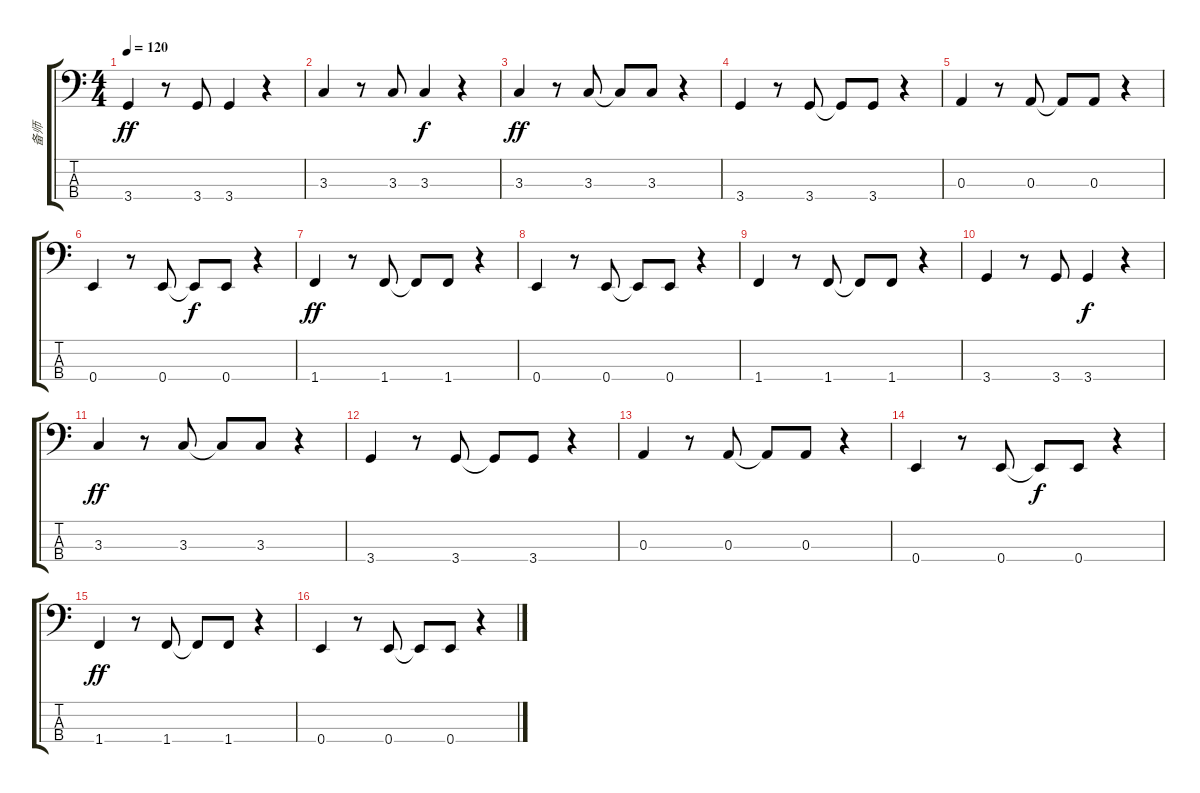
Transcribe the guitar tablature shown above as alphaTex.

\track ("备师" "备师") {instrument electricguitarjazz}
\staff {score tabs}
\tuning (G2 D2 A1 E1) {hide}
\ts (4 4)
\tempo 120
\clef f4
\ks c
3.4.4{dy ff} r.8 3.4.8 3.4.4 r.4 |
3.3.4 r.8 3.3.8 3.3.4{dy f} r.4 |
3.3.4{dy ff} r.8 3.3.8 3.3{t}.8 3.3.8 r.4 |
3.4.4 r.8 3.4.8 3.4{t}.8 3.4.8 r.4 |
0.3.4 r.8 0.3.8 0.3{t}.8 0.3.8 r.4 |
0.4.4 r.8 0.4.8 0.4{t}.8{dy f} 0.4.8 r.4 |
1.4.4{dy ff} r.8 1.4.8 1.4{t}.8 1.4.8 r.4 |
0.4.4 r.8 0.4.8 0.4{t}.8 0.4.8 r.4 |
1.4.4 r.8 1.4.8 1.4{t}.8 1.4.8 r.4 |
3.4.4 r.8 3.4.8 3.4.4{dy f} r.4 |
3.3.4{dy ff} r.8 3.3.8 3.3{t}.8 3.3.8 r.4 |
3.4.4 r.8 3.4.8 3.4{t}.8 3.4.8 r.4 |
0.3.4 r.8 0.3.8 0.3{t}.8 0.3.8 r.4 |
0.4.4 r.8 0.4.8 0.4{t}.8{dy f} 0.4.8 r.4 |
1.4.4{dy ff} r.8 1.4.8 1.4{t}.8 1.4.8 r.4 |
0.4.4 r.8 0.4.8 0.4{t}.8 0.4.8 r.4
